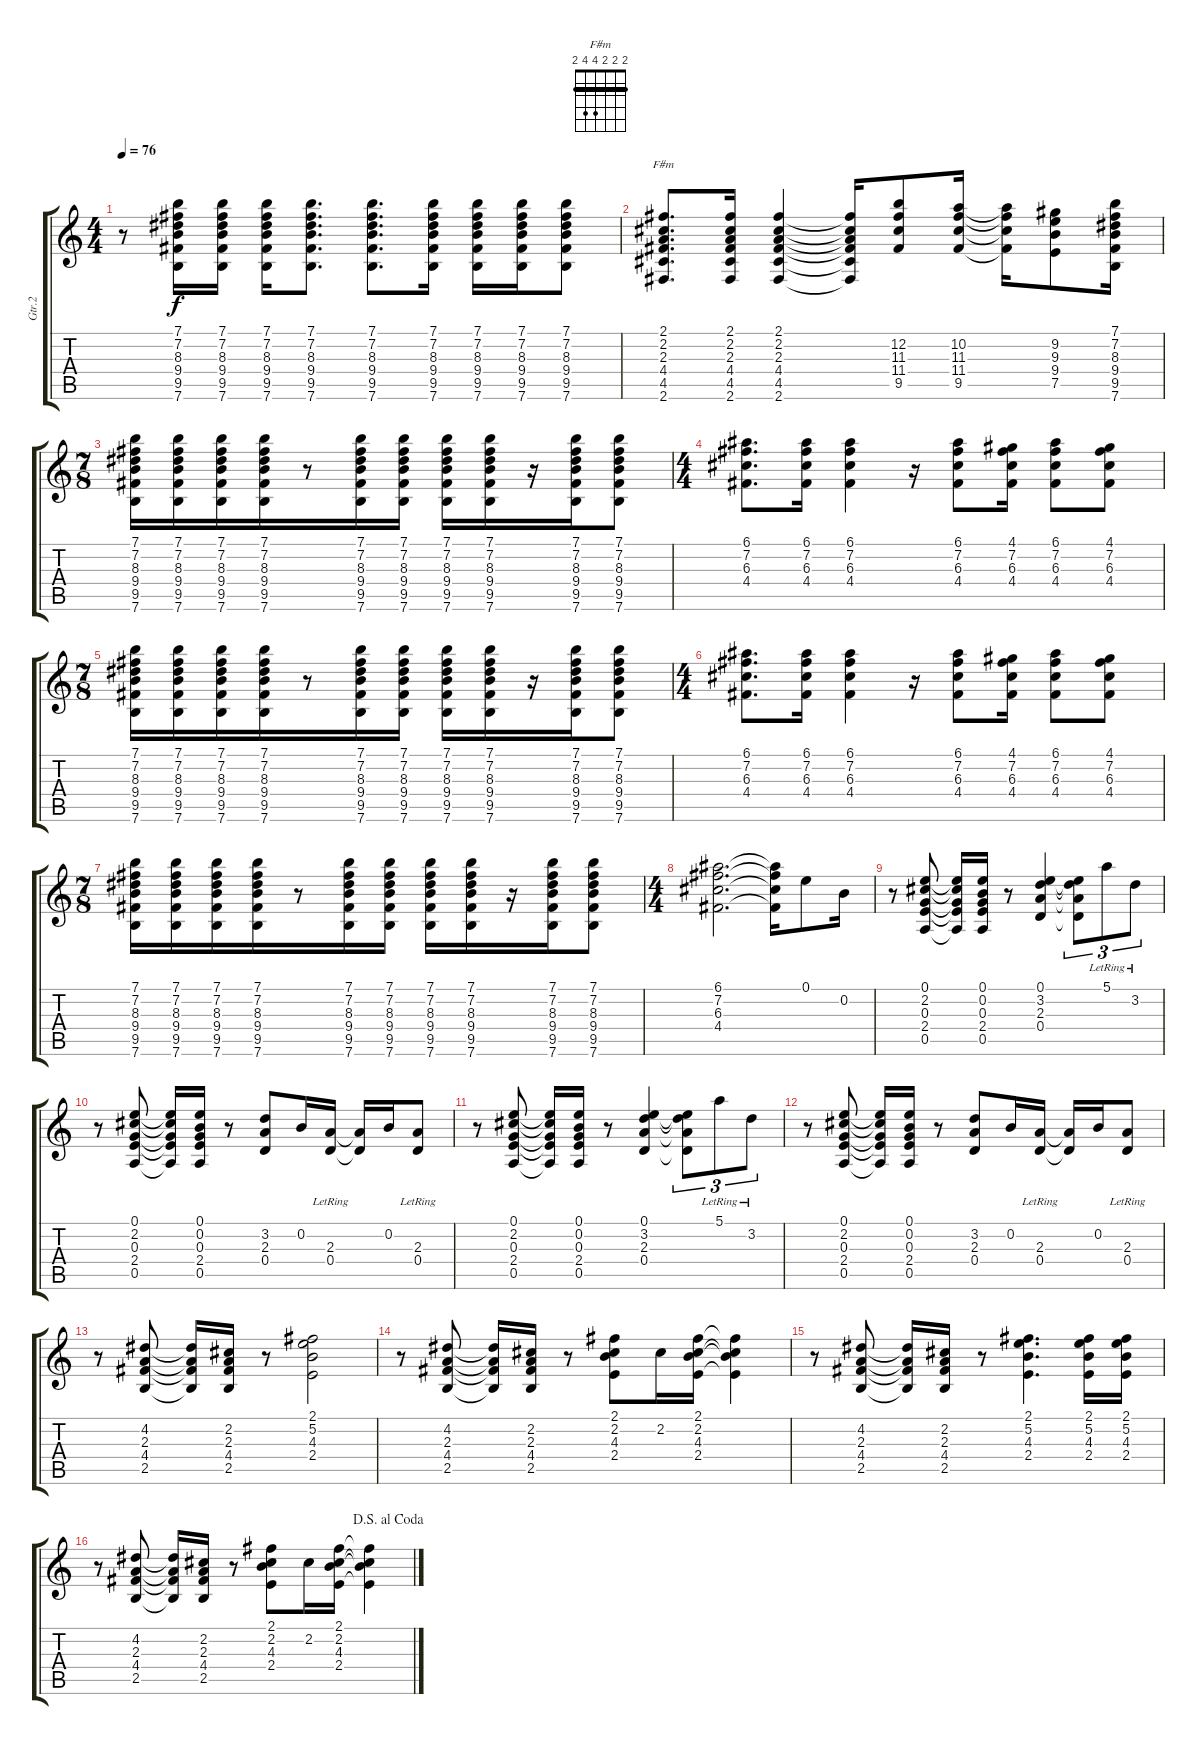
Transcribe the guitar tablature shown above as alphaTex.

\track ("Gtr.2" "Gtr.2") {instrument acousticguitarsteel}
\staff {score tabs}
\tuning (E4 B3 G3 D3 A2 E2) {hide}
\chord ("F#m" 2 2 2 4 4 2) {barre 2}
\ts (4 4)
\tempo 76
\clef g2
\ks c
r.8{dy f} (7.1 7.2 8.3 9.4 9.5 7.6).16 (7.1 7.2 8.3 9.4 9.5 7.6).16 (7.1 7.2 8.3 9.4 9.5 7.6).16 (7.1 7.2 8.3 9.4 9.5 7.6).8{d} (7.1 7.2 8.3 9.4 9.5 7.6).8{d} (7.1 7.2 8.3 9.4 9.5 7.6).16 (7.1 7.2 8.3 9.4 9.5 7.6).16 (7.1 7.2 8.3 9.4 9.5 7.6).16 (7.1 7.2 8.3 9.4 9.5 7.6).8 |
(2.1 2.2 2.3 4.4 4.5 2.6).8{d ch "F#m"} (2.1 2.2 2.3 4.4 4.5 2.6).16 (2.1 2.2 2.3 4.4 4.5 2.6).4 (2.1{t} 2.2{t} 2.3{t} 4.4{t} 4.5{t} 2.6{t}).16 (12.2 11.3 11.4 9.5).8 (10.2 11.3 11.4 9.5).16 (10.2{t} 11.3{t} 11.4{t} 9.5{t}).16 (9.2 9.3 9.4 7.5).8 (7.1 7.2 8.3 9.4 9.5 7.6).16 |
\ts (7 8)
(7.1 7.2 8.3 9.4 9.5 7.6).16 (7.1 7.2 8.3 9.4 9.5 7.6).16 (7.1 7.2 8.3 9.4 9.5 7.6).16 (7.1 7.2 8.3 9.4 9.5 7.6).16 r.8 (7.1 7.2 8.3 9.4 9.5 7.6).16 (7.1 7.2 8.3 9.4 9.5 7.6).16 (7.1 7.2 8.3 9.4 9.5 7.6).16 (7.1 7.2 8.3 9.4 9.5 7.6).16 r.16 (7.1 7.2 8.3 9.4 9.5 7.6).16 (7.1 7.2 8.3 9.4 9.5 7.6).8 |
\ts (4 4)
(6.1 7.2 6.3 4.4).8{d} (6.1 7.2 6.3 4.4).16 (6.1 7.2 6.3 4.4).4 r.16 (6.1 7.2 6.3 4.4).8 (4.1 7.2 6.3 4.4).16 (6.1 7.2 6.3 4.4).8 (4.1 7.2 6.3 4.4).8 |
\ts (7 8)
(7.1 7.2 8.3 9.4 9.5 7.6).16 (7.1 7.2 8.3 9.4 9.5 7.6).16 (7.1 7.2 8.3 9.4 9.5 7.6).16 (7.1 7.2 8.3 9.4 9.5 7.6).16 r.8 (7.1 7.2 8.3 9.4 9.5 7.6).16 (7.1 7.2 8.3 9.4 9.5 7.6).16 (7.1 7.2 8.3 9.4 9.5 7.6).16 (7.1 7.2 8.3 9.4 9.5 7.6).16 r.16 (7.1 7.2 8.3 9.4 9.5 7.6).16 (7.1 7.2 8.3 9.4 9.5 7.6).8 |
\ts (4 4)
(6.1 7.2 6.3 4.4).8{d} (6.1 7.2 6.3 4.4).16 (6.1 7.2 6.3 4.4).4 r.16 (6.1 7.2 6.3 4.4).8 (4.1 7.2 6.3 4.4).16 (6.1 7.2 6.3 4.4).8 (4.1 7.2 6.3 4.4).8 |
\ts (7 8)
(7.1 7.2 8.3 9.4 9.5 7.6).16 (7.1 7.2 8.3 9.4 9.5 7.6).16 (7.1 7.2 8.3 9.4 9.5 7.6).16 (7.1 7.2 8.3 9.4 9.5 7.6).16 r.8 (7.1 7.2 8.3 9.4 9.5 7.6).16 (7.1 7.2 8.3 9.4 9.5 7.6).16 (7.1 7.2 8.3 9.4 9.5 7.6).16 (7.1 7.2 8.3 9.4 9.5 7.6).16 r.16 (7.1 7.2 8.3 9.4 9.5 7.6).16 (7.1 7.2 8.3 9.4 9.5 7.6).8 |
\ts (4 4)
(6.1 7.2 6.3 4.4).2{d} (6.1{t} 7.2{t} 6.3{t} 4.4{t}).16 0.1.8 0.2.16 |
r.8 (0.1 2.2 0.3 2.4 0.5).8 (0.1{t} 2.2{t} 0.3{t} 2.4{t} 0.5{t}).16 (0.1 0.2 0.3 2.4 0.5).16 r.8 (0.1 3.2 2.3 0.4).4 (0.1{t} 3.2{t} 2.3{t} 0.4{t}).8{tu (3 2)} 5.1{lr}.8{tu (3 2)} 3.2{lr}.8{tu (3 2)} |
r.8 (0.1 2.2 0.3 2.4 0.5).8 (0.1{t} 2.2{t} 0.3{t} 2.4{t} 0.5{t}).16 (0.1 0.2 0.3 2.4 0.5).16 r.8 (3.2 2.3 0.4).8 0.2.16 (2.3{lr} 0.4{lr}).16 (2.3{t} 0.4{t}).16 0.2.16 (2.3{lr} 0.4{lr}).8 |
r.8 (0.1 2.2 0.3 2.4 0.5).8 (0.1{t} 2.2{t} 0.3{t} 2.4{t} 0.5{t}).16 (0.1 0.2 0.3 2.4 0.5).16 r.8 (0.1 3.2 2.3 0.4).4 (0.1{t} 3.2{t} 2.3{t} 0.4{t}).8{tu (3 2)} 5.1{lr}.8{tu (3 2)} 3.2{lr}.8{tu (3 2)} |
r.8 (0.1 2.2 0.3 2.4 0.5).8 (0.1{t} 2.2{t} 0.3{t} 2.4{t} 0.5{t}).16 (0.1 0.2 0.3 2.4 0.5).16 r.8 (3.2 2.3 0.4).8 0.2.16 (2.3{lr} 0.4{lr}).16 (2.3{t} 0.4{t}).16 0.2.16 (2.3{lr} 0.4{lr}).8 |
r.8 (4.2 2.3 4.4 2.5).8 (4.2{t} 2.3{t} 4.4{t} 2.5{t}).16 (2.2 2.3 4.4 2.5).16 r.8 (2.1 5.2 4.3 2.4).2 |
r.8 (4.2 2.3 4.4 2.5).8 (4.2{t} 2.3{t} 4.4{t} 2.5{t}).16 (2.2 2.3 4.4 2.5).16 r.8 (2.1 2.2 4.3 2.4).8 2.2.16 (2.1 2.2 4.3 2.4).16 (2.1{t} 2.2{t} 4.3{t} 2.4{t}).4 |
r.8 (4.2 2.3 4.4 2.5).8 (4.2{t} 2.3{t} 4.4{t} 2.5{t}).16 (2.2 2.3 4.4 2.5).16 r.8 (2.1 5.2 4.3 2.4).4{d} (2.1 5.2 4.3 2.4).16 (2.1 5.2 4.3 2.4).16 |
\jump dalsegnoalcoda
r.8 (4.2 2.3 4.4 2.5).8 (4.2{t} 2.3{t} 4.4{t} 2.5{t}).16 (2.2 2.3 4.4 2.5).16 r.8 (2.1 2.2 4.3 2.4).8 2.2.16 (2.1 2.2 4.3 2.4).16 (2.1{t} 2.2{t} 4.3{t} 2.4{t}).4
